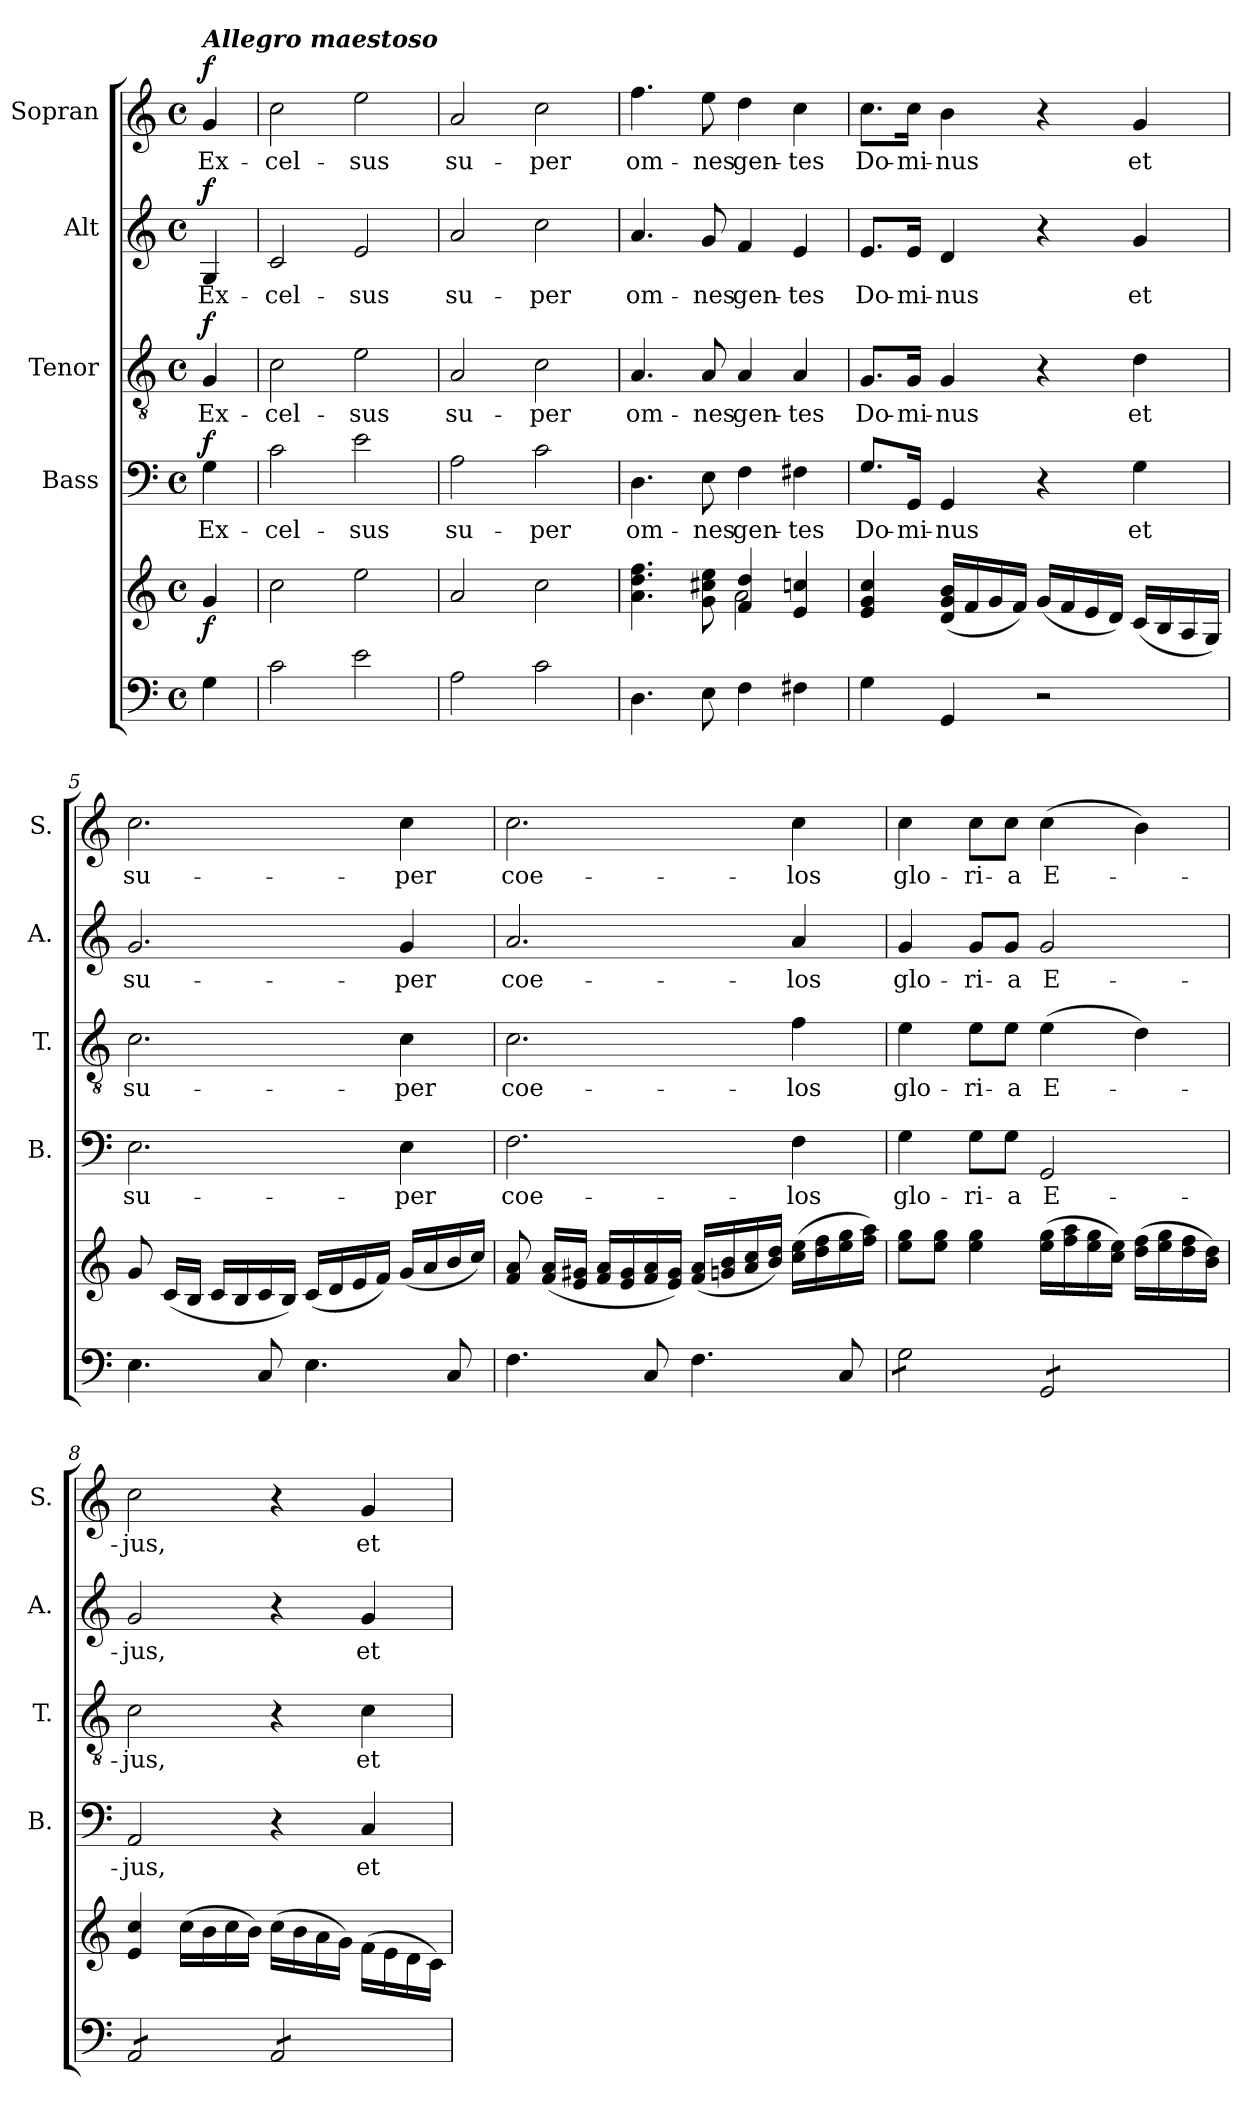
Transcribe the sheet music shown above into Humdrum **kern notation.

**kern	**kern	**dynam	**kern	**text	**dynam	**kern	**text	**dynam	**kern	**text	**dynam	**kern	**text	**dynam
*part5	*part5	*part5	*part4	*part4	*part4	*part3	*part3	*part3	*part2	*part2	*part2	*part1	*part1	*part1
*staff6	*staff5	*staff5/6	*staff4	*staff4	*staff4	*staff3	*staff3	*staff3	*staff2	*staff2	*staff2	*staff1	*staff1	*staff1
*	*	*	*I"Bass	*	*	*I"Tenor	*	*	*I"Alt	*	*	*I"Sopran	*	*
*	*	*	*I'B.	*	*	*I'T.	*	*	*I'A.	*	*	*I'S.	*	*
*clefF4	*clefG2	*	*clefF4	*	*	*clefGv2	*	*	*clefG2	*	*	*clefG2	*	*
*k[]	*k[]	*	*k[]	*	*	*k[]	*	*	*k[]	*	*	*k[]	*	*
*C:	*C:	*	*C:	*	*	*C:	*	*	*C:	*	*	*C:	*	*
*M4/4	*M4/4	*	*M4/4	*	*	*M4/4	*	*	*M4/4	*	*	*M4/4	*	*
*met(c)	*met(c)	*	*met(c)	*	*	*met(c)	*	*	*met(c)	*	*	*met(c)	*	*
=	=	=	=	=	=	=	=	=	=	=	=	=	=	=
!	!	!	!	!	!	!	!	!	!	!	!	!LO:TX:a:Bi:t=Allegro maestoso	!	!
!	!	!LO:DY:b	!	!LO:LY:b	!LO:DY:a	!	!LO:LY:b	!LO:DY:a	!	!LO:LY:b	!LO:DY:a	!	!LO:LY:b	!LO:DY:a
4G\	4g/	f	4G\	Ex-	f	4G/	Ex-	f	4G/	Ex-	f	4g/	Ex-	f
=1	=1	=1	=1	=1	=1	=1	=1	=1	=1	=1	=1	=1	=1	=1
!	!	!	!	!LO:LY:b	!	!	!LO:LY:b	!	!	!LO:LY:b	!	!	!LO:LY:b	!
2c\	2cc\	.	2c\	-cel-	.	2c\	-cel-	.	2c/	-cel-	.	2cc\	-cel-	.
!	!	!	!	!LO:LY:b	!	!	!LO:LY:b	!	!	!LO:LY:b	!	!	!LO:LY:b	!
2e\	2ee\	.	2e\	-sus	.	2e\	-sus	.	2e/	-sus	.	2ee\	-sus	.
=2	=2	=2	=2	=2	=2	=2	=2	=2	=2	=2	=2	=2	=2	=2
!	!	!	!	!LO:LY:b	!	!	!LO:LY:b	!	!	!LO:LY:b	!	!	!LO:LY:b	!
2A\	2a/	.	2A\	su-	.	2A/	su-	.	2a/	su-	.	2a/	su-	.
!	!	!	!	!LO:LY:b	!	!	!LO:LY:b	!	!	!LO:LY:b	!	!	!LO:LY:b	!
2c\	2cc\	.	2c\	-per	.	2c\	-per	.	2cc\	-per	.	2cc\	-per	.
=3	=3	=3	=3	=3	=3	=3	=3	=3	=3	=3	=3	=3	=3	=3
*	*^	*	*	*	*	*	*	*	*	*	*	*	*	*
!	!	!	!	!	!LO:LY:b	!	!	!LO:LY:b	!	!	!LO:LY:b	!	!	!LO:LY:b	!
4.D\	4.a\ 4.dd\ 4.ff\	2ryy	.	4.D\	om-	.	4.A/	om-	.	4.a/	om-	.	4.ff\	om-	.
!	!	!	!	!	!LO:LY:b	!	!	!LO:LY:b	!	!	!LO:LY:b	!	!	!LO:LY:b	!
8E\	8g\ 8cc#X\ 8ee\	.	.	8E\	-nes	.	8A/	-nes	.	8g/	-nes	.	8ee\	-nes	.
!	!	!	!	!	!LO:LY:b	!	!	!LO:LY:b	!	!	!LO:LY:b	!	!	!LO:LY:b	!
4F\	4f/ 4dd/	2a\	.	4F\	gen-	.	4A/	gen-	.	4f/	gen-	.	4dd\	gen-	.
!	!	!	!	!	!LO:LY:b	!	!	!LO:LY:b	!	!	!LO:LY:b	!	!	!LO:LY:b	!
4F#X\	4e/ 4ccn/	.	.	4F#X\	-tes	.	4A/	-tes	.	4e/	-tes	.	4cc\	-tes	.
*	*v	*v	*	*	*	*	*	*	*	*	*	*	*	*	*
=4	=4	=4	=4	=4	=4	=4	=4	=4	=4	=4	=4	=4	=4	=4
!	!	!	!	!LO:LY:b	!	!	!LO:LY:b	!	!	!LO:LY:b	!	!	!LO:LY:b	!
4G\	4e/ 4g/ 4cc/	.	8.G/L	Do-	.	8.G/L	Do-	.	8.e/L	Do-	.	8.cc\L	Do-	.
!	!	!	!	!LO:LY:b	!	!	!LO:LY:b	!	!	!LO:LY:b	!	!	!LO:LY:b	!
.	.	.	16GG/Jk	-mi-	.	16G/Jk	-mi-	.	16e/Jk	-mi-	.	16cc\Jk	-mi-	.
!	!	!	!	!LO:LY:b	!	!	!LO:LY:b	!	!	!LO:LY:b	!	!	!LO:LY:b	!
4GG/	(<16d/ 16g/ 16b/LL	.	4GG/	-nus	.	4G/	-nus	.	4d/	-nus	.	4b\	-nus	.
.	16f/	.	.	.	.	.	.	.	.	.	.	.	.	.
.	16g/	.	.	.	.	.	.	.	.	.	.	.	.	.
.	16f/JJ)	.	.	.	.	.	.	.	.	.	.	.	.	.
2r	(<16g/LL	.	4r	.	.	4r	.	.	4r	.	.	4r	.	.
.	16f/	.	.	.	.	.	.	.	.	.	.	.	.	.
.	16e/	.	.	.	.	.	.	.	.	.	.	.	.	.
.	16d/JJ)	.	.	.	.	.	.	.	.	.	.	.	.	.
!	!	!	!	!LO:LY:b	!	!	!LO:LY:b	!	!	!LO:LY:b	!	!	!LO:LY:b	!
.	(<16c/LL	.	4G\	et	.	4d\	et	.	4g/	et	.	4g/	et	.
.	16B/	.	.	.	.	.	.	.	.	.	.	.	.	.
.	16A/	.	.	.	.	.	.	.	.	.	.	.	.	.
.	16G/JJ)	.	.	.	.	.	.	.	.	.	.	.	.	.
!!LO:LB:g=z
=5	=5	=5	=5	=5	=5	=5	=5	=5	=5	=5	=5	=5	=5	=5
!	!	!	!	!LO:LY:b	!	!	!LO:LY:b	!	!	!LO:LY:b	!	!	!LO:LY:b	!
4.E\	8g/	.	2.E\	su-	.	2.c\	su-	.	2.g/	su-	.	2.cc\	su-	.
.	(<16c/LL	.	.	.	.	.	.	.	.	.	.	.	.	.
.	16B/JJ	.	.	.	.	.	.	.	.	.	.	.	.	.
.	16c/LL	.	.	.	.	.	.	.	.	.	.	.	.	.
.	16B/	.	.	.	.	.	.	.	.	.	.	.	.	.
8C/	16c/	.	.	.	.	.	.	.	.	.	.	.	.	.
.	16B/JJ)	.	.	.	.	.	.	.	.	.	.	.	.	.
4.E\	(<16c/LL	.	.	.	.	.	.	.	.	.	.	.	.	.
.	16d/	.	.	.	.	.	.	.	.	.	.	.	.	.
.	16e/	.	.	.	.	.	.	.	.	.	.	.	.	.
.	16f/JJ)	.	.	.	.	.	.	.	.	.	.	.	.	.
!	!	!	!	!LO:LY:b	!	!	!LO:LY:b	!	!	!LO:LY:b	!	!	!LO:LY:b	!
.	(<16g/LL	.	4E\	-per	.	4c\	-per	.	4g/	-per	.	4cc\	-per	.
.	16a/	.	.	.	.	.	.	.	.	.	.	.	.	.
8C/	16b/	.	.	.	.	.	.	.	.	.	.	.	.	.
.	16cc/JJ)	.	.	.	.	.	.	.	.	.	.	.	.	.
=6	=6	=6	=6	=6	=6	=6	=6	=6	=6	=6	=6	=6	=6	=6
!	!	!	!	!LO:LY:b	!	!	!LO:LY:b	!	!	!LO:LY:b	!	!	!LO:LY:b	!
4.F\	8f/ 8a/	.	2.F\	coe-	.	2.c\	coe-	.	2.a/	coe-	.	2.cc\	coe-	.
.	(<16f/ 16a/LL	.	.	.	.	.	.	.	.	.	.	.	.	.
.	16e/ 16g#X/JJ	.	.	.	.	.	.	.	.	.	.	.	.	.
.	16f/ 16a/LL	.	.	.	.	.	.	.	.	.	.	.	.	.
.	16e/ 16g#/	.	.	.	.	.	.	.	.	.	.	.	.	.
8C/	16f/ 16a/	.	.	.	.	.	.	.	.	.	.	.	.	.
.	16e/ 16g#/JJ)	.	.	.	.	.	.	.	.	.	.	.	.	.
4.F\	(<16f/ 16a/LL	.	.	.	.	.	.	.	.	.	.	.	.	.
.	16gn/ 16b/	.	.	.	.	.	.	.	.	.	.	.	.	.
.	16a/ 16cc/	.	.	.	.	.	.	.	.	.	.	.	.	.
.	16b/ 16dd/JJ)	.	.	.	.	.	.	.	.	.	.	.	.	.
!	!	!	!	!LO:LY:b	!	!	!LO:LY:b	!	!	!LO:LY:b	!	!	!LO:LY:b	!
.	(>16cc\ 16ee\LL	.	4F\	-los	.	4f\	-los	.	4a/	-los	.	4cc\	-los	.
.	16dd\ 16ff\	.	.	.	.	.	.	.	.	.	.	.	.	.
8C/	16ee\ 16gg\	.	.	.	.	.	.	.	.	.	.	.	.	.
.	16ff\ 16aa\JJ)	.	.	.	.	.	.	.	.	.	.	.	.	.
=7	=7	=7	=7	=7	=7	=7	=7	=7	=7	=7	=7	=7	=7	=7
!	!	!	!	!LO:LY:b	!	!	!LO:LY:b	!	!	!LO:LY:b	!	!	!LO:LY:b	!
*tremolo	*	*	*	*	*	*	*	*	*	*	*	*	*	*
8G\L	8ee\ 8gg\L	.	4G\	glo-	.	4e\	glo-	.	4g/	glo-	.	4cc\	glo-	.
8G\	8ee\ 8gg\J	.	.	.	.	.	.	.	.	.	.	.	.	.
!	!	!	!	!LO:LY:b	!	!	!LO:LY:b	!	!	!LO:LY:b	!	!	!LO:LY:b	!
8G\	4ee\ 4gg\	.	8G\L	-ri-	.	8e\L	-ri-	.	8g/L	-ri-	.	8cc\L	-ri-	.
!	!	!	!	!LO:LY:b	!	!	!LO:LY:b	!	!	!LO:LY:b	!	!	!LO:LY:b	!
8G\J	.	.	8G\J	-a	.	8e\J	-a	.	8g/J	-a	.	8cc\J	-a	.
!	!	!	!	!LO:LY:b	!	!	!LO:LY:b	!	!	!LO:LY:b	!	!	!LO:LY:b	!
8GG/L	(>16ee\ 16gg\LL	.	2GG/	E-	.	(>4e\	E-	.	2g/	E-	.	(>4cc\	E-	.
.	16ff\ 16aa\	.	.	.	.	.	.	.	.	.	.	.	.	.
8GG/	16ee\ 16gg\	.	.	.	.	.	.	.	.	.	.	.	.	.
.	16cc\ 16ee\JJ)	.	.	.	.	.	.	.	.	.	.	.	.	.
8GG/	(>16dd\ 16ff\LL	.	.	.	.	4d\)	.	.	.	.	.	4b\)	.	.
.	16ee\ 16gg\	.	.	.	.	.	.	.	.	.	.	.	.	.
8GG/J	16dd\ 16ff\	.	.	.	.	.	.	.	.	.	.	.	.	.
.	16b\ 16dd\JJ)	.	.	.	.	.	.	.	.	.	.	.	.	.
=8	=8	=8	=8	=8	=8	=8	=8	=8	=8	=8	=8	=8	=8	=8
!	!	!	!	!LO:LY:b	!	!	!LO:LY:b	!	!	!LO:LY:b	!	!	!LO:LY:b	!
8AA/L	4e/ 4cc/	.	2AA/	-jus,	.	2c\	-jus,	.	2g/	-jus,	.	2cc\	-jus,	.
8AA/	.	.	.	.	.	.	.	.	.	.	.	.	.	.
8AA/	(>16cc\LL	.	.	.	.	.	.	.	.	.	.	.	.	.
.	16b\	.	.	.	.	.	.	.	.	.	.	.	.	.
8AA/J	16cc\	.	.	.	.	.	.	.	.	.	.	.	.	.
.	16b\JJ)	.	.	.	.	.	.	.	.	.	.	.	.	.
8AA/L	(>16cc\LL	.	4r	.	.	4r	.	.	4r	.	.	4r	.	.
.	16b\	.	.	.	.	.	.	.	.	.	.	.	.	.
8AA/	16a\	.	.	.	.	.	.	.	.	.	.	.	.	.
.	16g\JJ)	.	.	.	.	.	.	.	.	.	.	.	.	.
!	!	!	!	!LO:LY:b	!	!	!LO:LY:b	!	!	!LO:LY:b	!	!	!LO:LY:b	!
8AA/	(>16f\LL	.	4C/	et	.	4c\	et	.	4g/	et	.	4g/	et	.
.	16e\	.	.	.	.	.	.	.	.	.	.	.	.	.
8AA/J	16d\	.	.	.	.	.	.	.	.	.	.	.	.	.
*Xtremolo	*	*	*	*	*	*	*	*	*	*	*	*	*	*
.	16c\JJ)	.	.	.	.	.	.	.	.	.	.	.	.	.
=	=	=	=	=	=	=	=	=	=	=	=	=	=	=
*-	*-	*-	*-	*-	*-	*-	*-	*-	*-	*-	*-	*-	*-	*-
